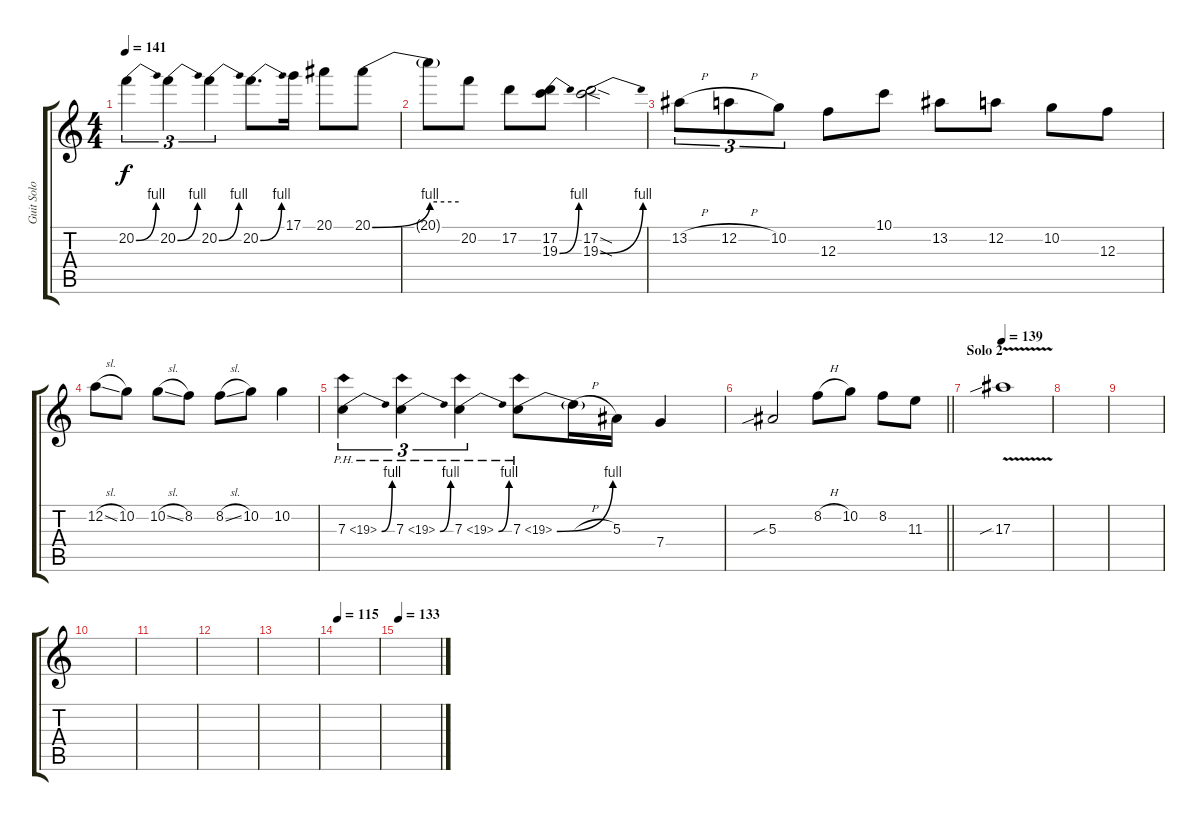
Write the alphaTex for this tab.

\track ("Guit Solo 1" "Guit Solo ") {instrument distortionguitar}
\staff {score tabs}
\tuning (D4 A3 F3 C3 G2 D2) {hide}
\ts (4 4)
\tempo 141
\clef g2
\ks c
20.2{be (bend 0 0 60 4)}.4{tu (3 2) dy f} 20.2{be (bend 0 0 60 4)}.4{tu (3 2)} 20.2{be (bend 0 0 60 4)}.4{tu (3 2)} 20.2{be (bend 0 0 60 4)}.8{d} 17.1.16 20.1.8 20.1{be (bend 0 0 60 4)}.8 |
20.1{be (hold 0 4 60 4) t}.8 20.2.8 17.2.8 (17.2 19.3{be (bend 0 0 60 4)}).8 (17.2{sod} 19.3{be (bend 0 0 60 4) sod}).2 |
13.2{h}.8{tu (3 2)} 12.2{h}.8{tu (3 2)} 10.2.8{tu (3 2)} 12.3.8 10.1.8 13.2.8 12.2.8 10.2.8 12.3.8 |
12.2{sl}.8 10.2.8 10.2{sl}.8 8.2.8 8.2{sl}.8 10.2.8 10.2.4 |
7.3{be (bend 0 0 60 4) ph 12}.4{tu (3 2)} 7.3{be (bend 0 0 60 4) ph 12}.4{tu (3 2)} 7.3{be (bend 0 0 60 4) ph 12}.4{tu (3 2)} 7.3{be (bend 0 0 60 4) ph 12}.8 7.3{h t}.16 5.3.16 7.4.4 |
\barLineRight lightlight
5.3{sib}.2 8.2{h}.8 10.2.8 8.2.8 11.3.8 |
\section ("" "Solo 2")
\tempo 139
17.3{v sib}.1 |
|
|
|
|
|
|
\tempo 115
|
\tempo 133
